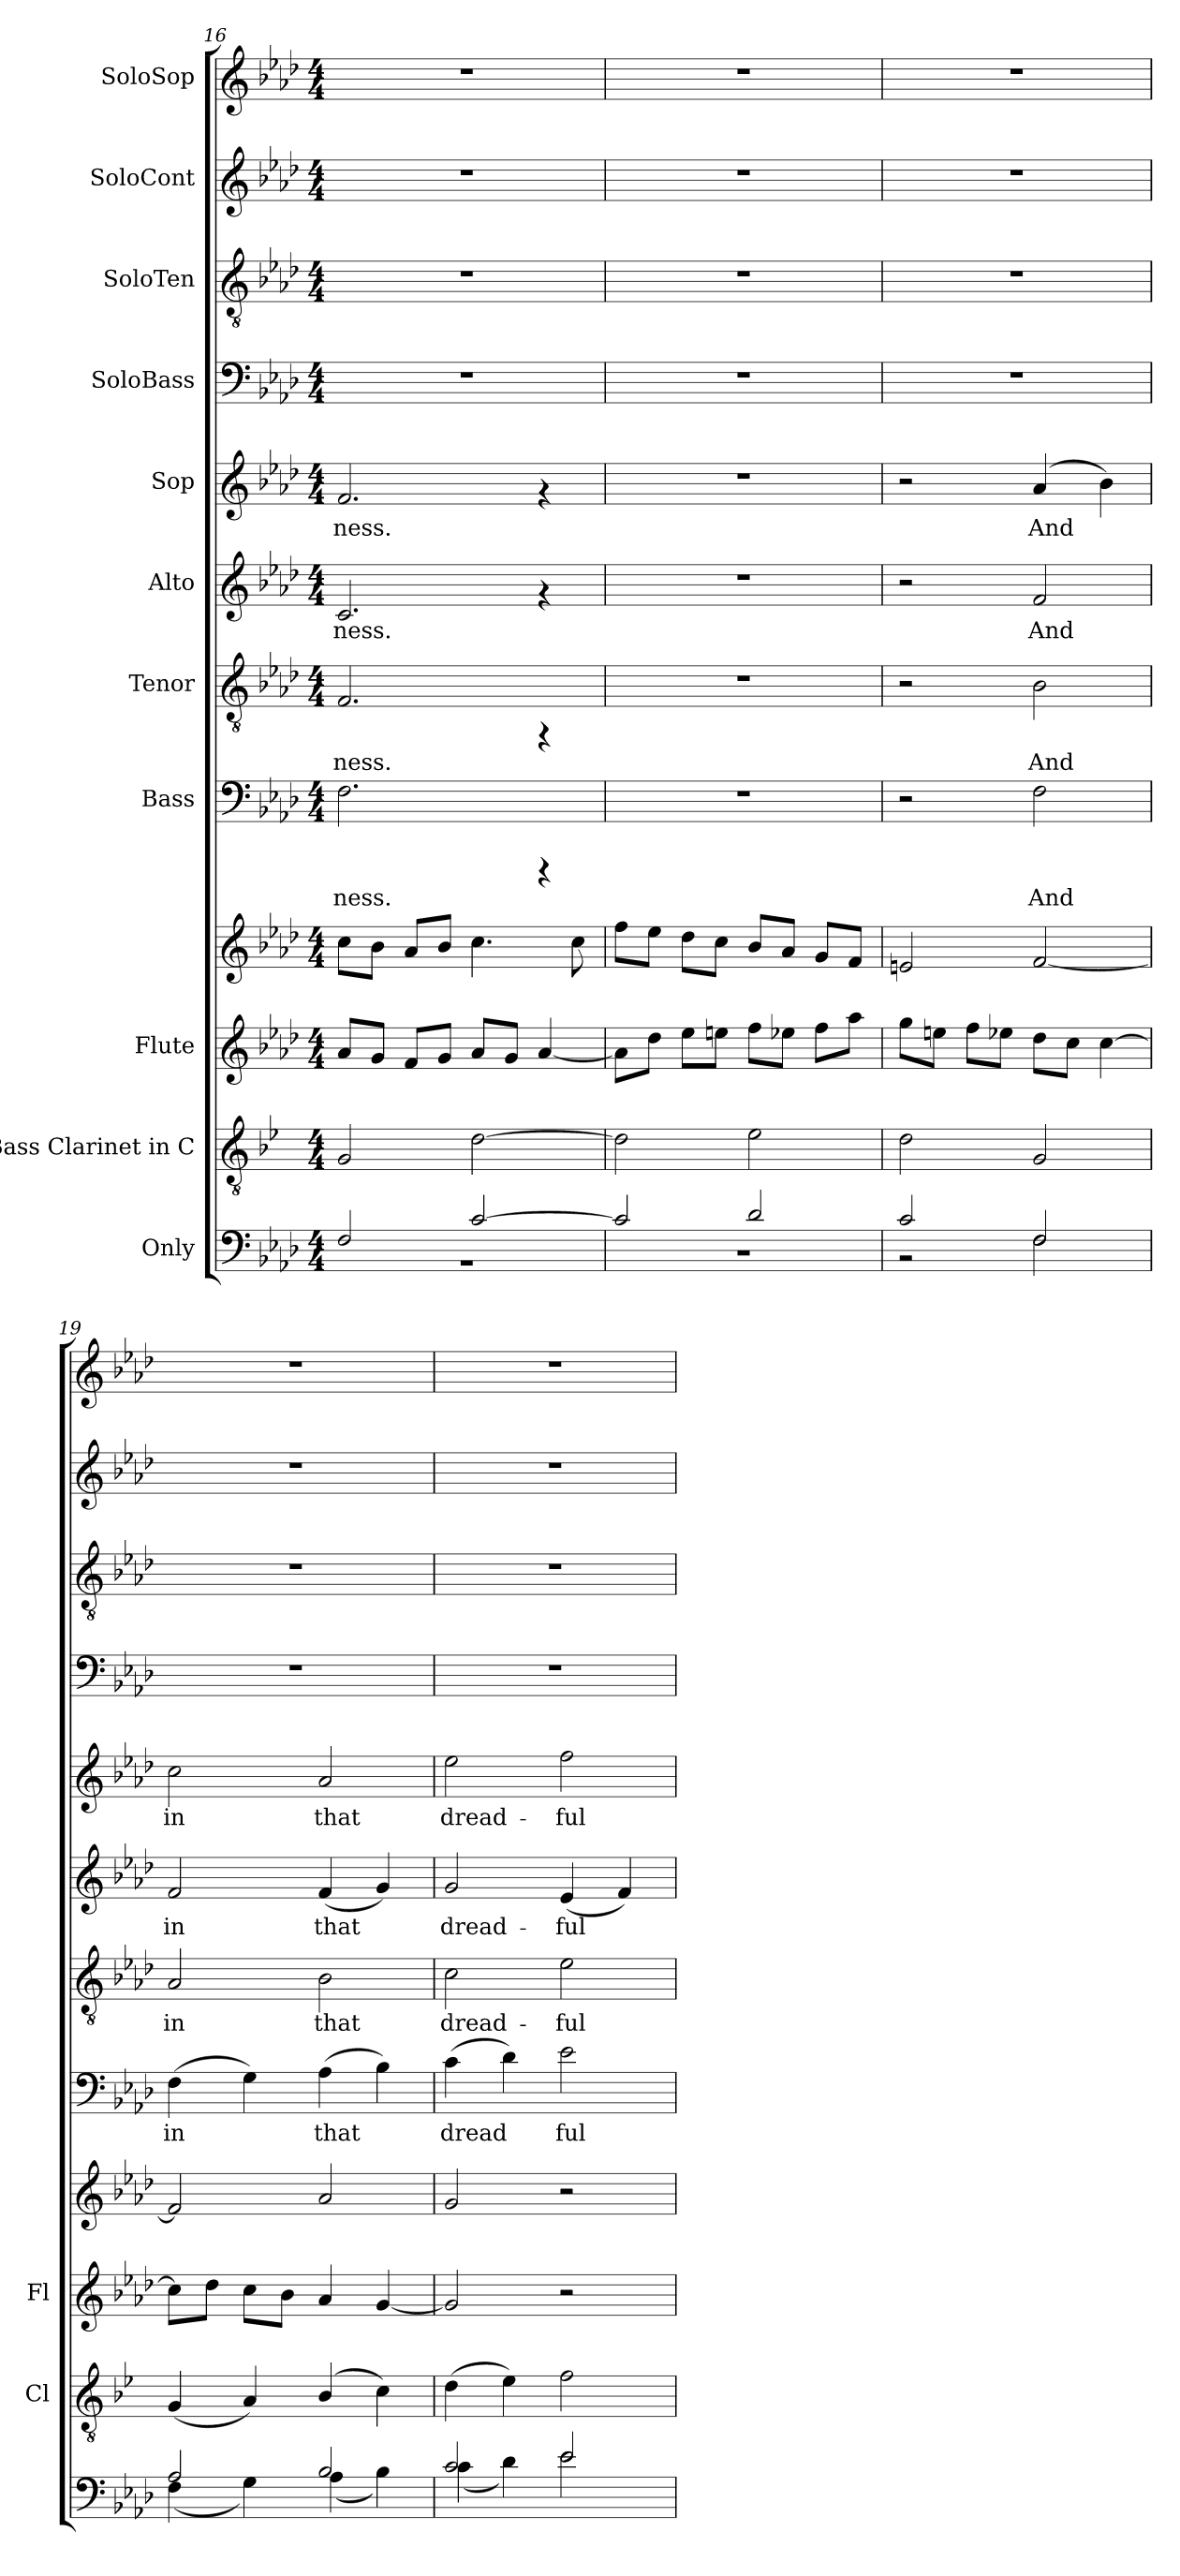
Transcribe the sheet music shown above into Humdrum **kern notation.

**kern	**kern	**kern	**kern	**kern	**text	**kern	**text	**kern	**text	**kern	**text	**kern	**kern	**kern	**kern
*part11	*part10	*part9	*part9	*part8	*part8	*part7	*part7	*part6	*part6	*part5	*part5	*part4	*part3	*part2	*part1
*staff12	*staff11	*staff10	*staff9	*staff8	*staff8	*staff7	*staff7	*staff6	*staff6	*staff5	*staff5	*staff4	*staff3	*staff2	*staff1
*I"Only	*I"Bass Clarinet in C	*I"Flute	*	*I"Bass	*	*I"Tenor	*	*I"Alto	*	*I"Sop	*	*I"SoloBass	*I"SoloTen	*I"SoloCont	*I"SoloSop
*	*I'Cl	*I'Fl	*	*	*	*	*	*	*	*	*	*	*	*	*
*clefF4	*clefGv2	*clefG2	*clefG2	*clefF4	*	*clefGv2	*	*clefG2	*	*clefG2	*	*clefF4	*clefGv2	*clefG2	*clefG2
*	*ITrd1c2	*	*	*	*	*	*	*	*	*	*	*	*	*	*
*k[b-e-a-d-]	*k[b-e-a-d-]	*k[b-e-a-d-]	*k[b-e-a-d-]	*k[b-e-a-d-]	*	*k[b-e-a-d-]	*	*k[b-e-a-d-]	*	*k[b-e-a-d-]	*	*k[b-e-a-d-]	*k[b-e-a-d-]	*k[b-e-a-d-]	*k[b-e-a-d-]
*A-:	*A-:	*A-:	*A-:	*A-:	*	*A-:	*	*A-:	*	*A-:	*	*A-:	*A-:	*A-:	*A-:
*M4/4	*M4/4	*M4/4	*M4/4	*M4/4	*	*M4/4	*	*M4/4	*	*M4/4	*	*M4/4	*M4/4	*M4/4	*M4/4
=16	=16	=16	=16	=16	=16	=16	=16	=16	=16	=16	=16	=16	=16	=16	=16
*^	*	*	*	*	*	*	*	*	*	*	*	*	*	*	*
!	!	!	!	!	!	!LO:LY:b	!	!LO:LY:b:cj	!	!LO:LY:b:cj	!	!LO:LY:b:cj	!	!	!	!
2F/	1r	2F/	8a-/L	8cc\L	2.F\	-ness.	2.F/	-ness.	2.c/	-ness.	2.f/	-ness.	1r	1r	1r	1r
.	.	.	8g/J	8b-\J	.	.	.	.	.	.	.	.	.	.	.	.
.	.	.	8f/L	8a-/L	.	.	.	.	.	.	.	.	.	.	.	.
.	.	.	8g/J	8b-/J	.	.	.	.	.	.	.	.	.	.	.	.
[<2c/	.	[>2c\	8a-/L	4.cc\	.	.	.	.	.	.	.	.	.	.	.	.
.	.	.	8g/J	.	.	.	.	.	.	.	.	.	.	.	.	.
.	.	.	[<4a-/	.	4rCCC	.	4rFF	.	4rf	.	4rf	.	.	.	.	.
.	.	.	.	8cc\	.	.	.	.	.	.	.	.	.	.	.	.
!!LO:LB:g=z
=17	=17	=17	=17	=17	=17	=17	=17	=17	=17	=17	=17	=17	=17	=17	=17	=17
2c/]	1r	2c\]	8a-\L]	8ff\L	1r	.	1r	.	1r	.	1r	.	1r	1r	1r	1r
.	.	.	8dd-\J	8ee-\J	.	.	.	.	.	.	.	.	.	.	.	.
.	.	.	8ee-\L	8dd-\L	.	.	.	.	.	.	.	.	.	.	.	.
.	.	.	8een\J	8cc\J	.	.	.	.	.	.	.	.	.	.	.	.
2d-/	.	2d-\	8ff\L	8b-/L	.	.	.	.	.	.	.	.	.	.	.	.
.	.	.	8ee-X\J	8a-/J	.	.	.	.	.	.	.	.	.	.	.	.
.	.	.	8ff\L	8g/L	.	.	.	.	.	.	.	.	.	.	.	.
.	.	.	8aa-\J	8f/J	.	.	.	.	.	.	.	.	.	.	.	.
=18	=18	=18	=18	=18	=18	=18	=18	=18	=18	=18	=18	=18	=18	=18	=18	=18
2c/	2r	2c\	8gg\L	2en/	2r	.	2r	.	2r	.	2r	.	1r	1r	1r	1r
.	.	.	8een\J	.	.	.	.	.	.	.	.	.	.	.	.	.
.	.	.	8ff\L	.	.	.	.	.	.	.	.	.	.	.	.	.
.	.	.	8ee-X\J	.	.	.	.	.	.	.	.	.	.	.	.	.
!	!	!	!	!	!	!LO:LY:b	!	!LO:LY:b:cj	!	!LO:LY:b:cj	!	!LO:LY:b:cj	!	!	!	!
2F/	2F\	2F/	8dd-\L	[<2f/	2F\	And	2B-\	And	2f/	And	(<4a-/	And	.	.	.	.
.	.	.	8cc\J	.	.	.	.	.	.	.	.	.	.	.	.	.
!	!	!	!	!	!	!	!	!	!	!	!	!LO:LY:b:cj	!	!	!	!
.	.	.	[>4cc\	.	.	.	.	.	.	.	4b-\)	.	.	.	.	.
=19	=19	=19	=19	=19	=19	=19	=19	=19	=19	=19	=19	=19	=19	=19	=19	=19
!	!	!	!	!	!	!LO:LY:b	!	!LO:LY:b:cj	!	!LO:LY:b:cj	!	!LO:LY:b:cj	!	!	!	!
2A-/	(>4F\	(<4F/	8cc\L]	2f/]	(>4F\	in	2A-/	in	2f/	in	2cc\	in	1r	1r	1r	1r
.	.	.	8dd-\J	.	.	.	.	.	.	.	.	.	.	.	.	.
!	!	!	!	!	!	!LO:LY:b	!	!	!	!	!	!	!	!	!	!
.	4G\)	4G/)	8cc\L	.	4G\)	.	.	.	.	.	.	.	.	.	.	.
.	.	.	8b-\J	.	.	.	.	.	.	.	.	.	.	.	.	.
!	!	!	!	!	!	!LO:LY:b	!	!LO:LY:b:cj	!	!LO:LY:b:cj	!	!LO:LY:b:cj	!	!	!	!
2B-/	(>4A-\	(<4A-/	4a-/	2a-/	(>4A-\	that	2B-\	that	(<4f/	that	2a-/	that	.	.	.	.
!	!	!	!	!	!	!LO:LY:b	!	!	!	!LO:LY:b:cj	!	!	!	!	!	!
.	4B-\)	4B-\)	[<4g/	.	4B-\)	.	.	.	4g/)	.	.	.	.	.	.	.
=20	=20	=20	=20	=20	=20	=20	=20	=20	=20	=20	=20	=20	=20	=20	=20	=20
!	!	!	!	!	!	!LO:LY:b	!	!LO:LY:b:cj	!	!LO:LY:b:cj	!	!LO:LY:b:cj	!	!	!	!
2c/	(>4c\	(>4c\	2g/]	2g/	(>4c\	dread-	2c\	dread-	2g/	dread-	2ee-\	dread-	1r	1r	1r	1r
!	!	!	!	!	!	!LO:LY:b	!	!	!	!	!	!	!	!	!	!
.	4d-\)	4d-\)	.	.	4d-\)	-	.	.	.	.	.	.	.	.	.	.
!	!	!	!	!	!	!LO:LY:b	!	!LO:LY:b:cj	!	!LO:LY:b:cj	!	!LO:LY:b:cj	!	!	!	!
2e-/	2e-\	2e-\	2r	2r	2e-\	ful	2e-\	-ful	(<4e-/	-ful	2ff\	-ful	.	.	.	.
!	!	!	!	!	!	!	!	!	!	!LO:LY:b:cj	!	!	!	!	!	!
.	.	.	.	.	.	.	.	.	4f/)	.	.	.	.	.	.	.
*v	*v	*	*	*	*	*	*	*	*	*	*	*	*	*	*	*
=	=	=	=	=	=	=	=	=	=	=	=	=	=	=	=
*-	*-	*-	*-	*-	*-	*-	*-	*-	*-	*-	*-	*-	*-	*-	*-
